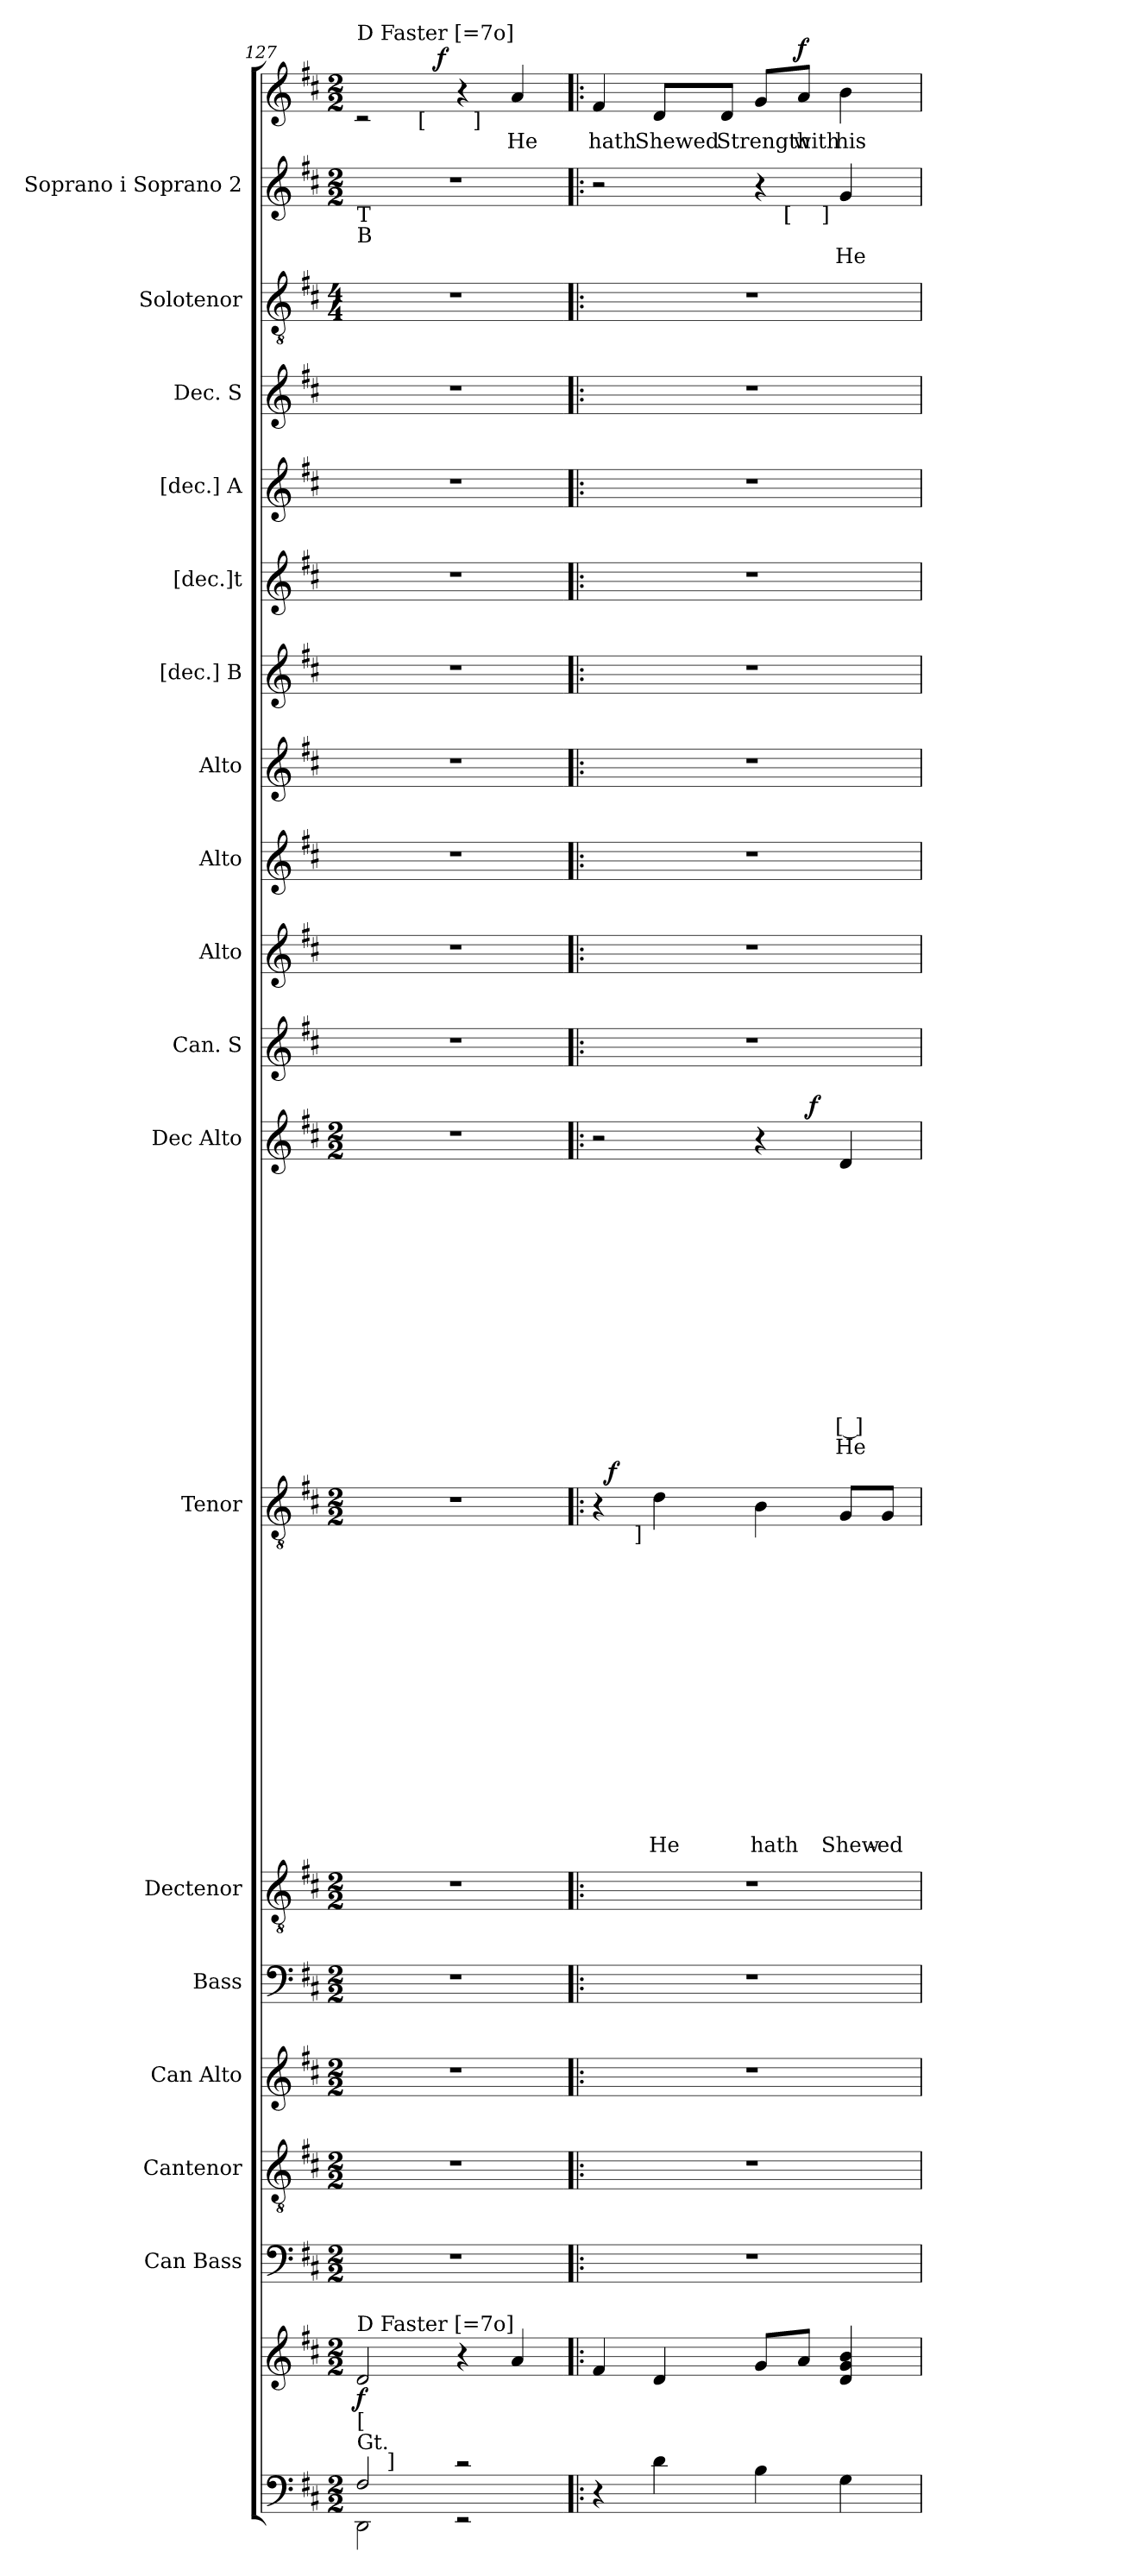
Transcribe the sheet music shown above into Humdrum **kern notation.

**kern	**kern	**dynam	**kern	**kern	**kern	**kern	**kern	**kern	**text	**text	**text	**text	**text	**text	**text	**text	**text	**text	**text	**text	**text	**text	**text	**dynam	**kern	**text	**text	**text	**text	**text	**text	**text	**text	**text	**text	**text	**text	**text	**text	**dynam	**kern	**kern	**kern	**kern	**kern	**kern	**kern	**kern	**kern	**kern	**text	**kern	**text	**dynam
*part19	*part18	*part18	*part17	*part16	*part15	*part14	*part13	*part12	*part12	*part12	*part12	*part12	*part12	*part12	*part12	*part12	*part12	*part12	*part12	*part12	*part12	*part12	*part12	*part12	*part11	*part11	*part11	*part11	*part11	*part11	*part11	*part11	*part11	*part11	*part11	*part11	*part11	*part11	*part11	*part11	*part10	*part9	*part8	*part7	*part6	*part5	*part4	*part3	*part2	*part1	*part1	*part1	*part1	*part1
*staff20	*staff19	*staff19	*staff18	*staff17	*staff16	*staff15	*staff14	*staff13	*staff13	*staff13	*staff13	*staff13	*staff13	*staff13	*staff13	*staff13	*staff13	*staff13	*staff13	*staff13	*staff13	*staff13	*staff13	*staff13	*staff12	*staff12	*staff12	*staff12	*staff12	*staff12	*staff12	*staff12	*staff12	*staff12	*staff12	*staff12	*staff12	*staff12	*staff12	*staff12	*staff11	*staff10	*staff9	*staff8	*staff7	*staff6	*staff5	*staff4	*staff3	*staff2	*staff2	*staff1	*staff1	*staff1/2
*	*	*	*I"Can Bass	*I"Cantenor	*I"Can Alto	*I"Bass	*I"Dectenor	*I"Tenor	*	*	*	*	*	*	*	*	*	*	*	*	*	*	*	*	*I"Dec Alto	*	*	*	*	*	*	*	*	*	*	*	*	*	*	*	*I"Can. S	*I"Alto	*I"Alto	*I"Alto	*I"[dec.] B	*I"[dec.]t	*I"[dec.] A	*I"Dec. S	*I"Solotenor	*I"Soprano i Soprano 2	*	*	*	*
*	*	*	*	*	*I'Can Alto	*I'Bass	*I'Dectenor	*	*	*	*	*	*	*	*	*	*	*	*	*	*	*	*	*	*I'Dec Alto	*	*	*	*	*	*	*	*	*	*	*	*	*	*	*	*	*	*	*	*	*	*	*	*	*I'Si	*	*	*	*
!!LO:LB:g=z
*clefF4	*clefG2	*	*clefF4	*clefGv2	*clefG2	*clefF4	*clefGv2	*clefGv2	*	*	*	*	*	*	*	*	*	*	*	*	*	*	*	*	*clefG2	*	*	*	*	*	*	*	*	*	*	*	*	*	*	*	*clefG2	*clefG2	*clefG2	*clefG2	*clefG2	*clefG2	*clefG2	*clefG2	*clefGv2	*clefG2	*	*clefG2	*	*
*k[f#c#]	*k[f#c#]	*	*k[f#c#]	*k[f#c#]	*k[f#c#]	*k[f#c#]	*k[f#c#]	*k[f#c#]	*	*	*	*	*	*	*	*	*	*	*	*	*	*	*	*	*k[f#c#]	*	*	*	*	*	*	*	*	*	*	*	*	*	*	*	*k[f#c#]	*k[f#c#]	*k[f#c#]	*k[f#c#]	*k[f#c#]	*k[f#c#]	*k[f#c#]	*k[f#c#]	*k[f#c#]	*k[f#c#]	*	*k[f#c#]	*	*
*D:	*D:	*	*D:	*D:	*D:	*D:	*D:	*D:	*	*	*	*	*	*	*	*	*	*	*	*	*	*	*	*	*D:	*	*	*	*	*	*	*	*	*	*	*	*	*	*	*	*D:	*D:	*D:	*D:	*D:	*D:	*D:	*D:	*D:	*D:	*	*D:	*	*
*M2/2	*M2/2	*	*M2/2	*M2/2	*M2/2	*M2/2	*M2/2	*M2/2	*	*	*	*	*	*	*	*	*	*	*	*	*	*	*	*	*M2/2	*	*	*	*	*	*	*	*	*	*	*	*	*	*	*	*	*	*	*	*	*	*	*	*M4/4	*M2/2	*	*M2/2	*	*
=127	=127	=127	=127	=127	=127	=127	=127	=127	=127	=127	=127	=127	=127	=127	=127	=127	=127	=127	=127	=127	=127	=127	=127	=127	=127	=127	=127	=127	=127	=127	=127	=127	=127	=127	=127	=127	=127	=127	=127	=127	=127	=127	=127	=127	=127	=127	=127	=127	=127	=127	=127	=127	=127	=127
*^	*	*	*	*	*	*	*	*	*	*	*	*	*	*	*	*	*	*	*	*	*	*	*	*	*	*	*	*	*	*	*	*	*	*	*	*	*	*	*	*	*	*	*	*	*	*	*	*	*	*	*	*^	*	*
*	*	*	*	*	*	*	*	*	*	*	*	*	*	*	*	*	*	*	*	*	*	*	*	*	*	*	*	*	*	*	*	*	*	*	*	*	*	*	*	*	*	*	*	*	*	*	*	*	*	*	*	*	*	*^	*	*
!	!	!	!	!	!	!	!	!	!	!	!	!	!	!	!	!	!	!	!	!	!	!	!	!	!	!	!	!	!	!	!	!	!	!	!	!	!	!	!	!	!	!	!	!	!	!	!	!	!	!	!	!	!LO:TX:a:t=D Faster [=7o]	!	!	!	!
!	!	!	!	!	!	!	!	!	!	!	!	!	!	!	!	!	!	!	!	!	!	!	!	!	!	!	!	!	!	!	!	!	!	!	!	!	!	!	!	!	!	!	!	!	!	!	!	!	!	!	!LO:TX:b:t=T	!	!	!	!	!	!
!	!	!	!	!	!	!	!	!	!	!	!	!	!	!	!	!	!	!	!	!	!	!	!	!	!	!	!	!	!	!	!	!	!	!	!	!	!	!	!	!	!	!	!	!	!	!	!	!	!	!	!LO:TX:b:t=B	!	!	!	!	!	!
!	!	!LO:TX:a:t=D Faster [=7o]	!	!	!	!	!	!	!	!	!	!	!	!	!	!	!	!	!	!	!	!	!	!	!	!	!	!	!	!	!	!	!	!	!	!	!	!	!	!	!	!	!	!	!	!	!	!	!	!	!	!	!	!	!	!	!
!LO:TX:a:t=Gt.	!	!	!	!	!	!	!	!	!	!	!	!	!	!	!	!	!	!	!	!	!	!	!	!	!	!	!	!	!	!	!	!	!	!	!	!	!	!	!	!	!	!	!	!	!	!	!	!	!	!	!	!	!	!	!	!	!
!LO:TX:a:t=[	!	!	!	!	!	!	!	!	!	!	!	!	!	!	!	!	!	!	!	!	!	!	!	!	!	!	!	!	!	!	!	!	!	!	!	!	!	!	!	!	!	!	!	!	!	!	!	!	!	!	!	!	!	!	!	!	!
!	!	!	!LO:DY:b	!	!	!	!	!	!	!	!	!	!	!	!	!	!	!	!	!	!	!	!	!	!	!	!	!	!	!	!	!	!	!	!	!	!	!	!	!	!	!	!	!	!	!	!	!	!	!	!	!	!	!	!	!	!
*	*^	*	*	*	*	*	*	*	*	*	*	*	*	*	*	*	*	*	*	*	*	*	*	*	*	*	*	*	*	*	*	*	*	*	*	*	*	*	*	*	*	*	*	*	*	*	*	*	*	*	*	*	*	*	*	*	*
2F#/	2DD\	8.ryy	2d/	f	1r	1r	1r	1r	1r	1r	.	.	.	.	.	.	.	.	.	.	.	.	.	.	.	.	1r	.	.	.	.	.	.	.	.	.	.	.	.	.	.	.	1r	1r	1r	1r	1r	1r	1r	1r	1r	1r	.	4ryy	2rc	2ryy	.	.
!	!	!LO:TX:a:t=]	!	!	!	!	!	!	!	!	!	!	!	!	!	!	!	!	!	!	!	!	!	!	!	!	!	!	!	!	!	!	!	!	!	!	!	!	!	!	!	!	!	!	!	!	!	!	!	!	!	!	!	!	!	!	!	!
.	.	2ryy	.	.	.	.	.	.	.	.	.	.	.	.	.	.	.	.	.	.	.	.	.	.	.	.	.	.	.	.	.	.	.	.	.	.	.	.	.	.	.	.	.	.	.	.	.	.	.	.	.	.	.	.	.	.	.	.
.	.	.	.	.	.	.	.	.	.	.	.	.	.	.	.	.	.	.	.	.	.	.	.	.	.	.	.	.	.	.	.	.	.	.	.	.	.	.	.	.	.	.	.	.	.	.	.	.	.	.	.	.	.	16ryy	.	.	.	.
!	!	!	!	!	!	!	!	!	!	!	!	!	!	!	!	!	!	!	!	!	!	!	!	!	!	!	!	!	!	!	!	!	!	!	!	!	!	!	!	!	!	!	!	!	!	!	!	!	!	!	!	!	!	!LO:TX:b:t=[	!	!	!	!
.	.	.	.	.	.	.	.	.	.	.	.	.	.	.	.	.	.	.	.	.	.	.	.	.	.	.	.	.	.	.	.	.	.	.	.	.	.	.	.	.	.	.	.	.	.	.	.	.	.	.	.	.	.	16.ryy	.	.	.	.
!	!	!	!	!	!	!	!	!	!	!	!	!	!	!	!	!	!	!	!	!	!	!	!	!	!	!	!	!	!	!	!	!	!	!	!	!	!	!	!	!	!	!	!	!	!	!	!	!	!	!	!	!	!	!	!	!	!	!LO:DY:b
.	.	.	.	.	.	.	.	.	.	.	.	.	.	.	.	.	.	.	.	.	.	.	.	.	.	.	.	.	.	.	.	.	.	.	.	.	.	.	.	.	.	.	.	.	.	.	.	.	.	.	.	.	.	2ryy	.	.	.	f
2rc	2rEE	.	4r	.	.	.	.	.	.	.	.	.	.	.	.	.	.	.	.	.	.	.	.	.	.	.	.	.	.	.	.	.	.	.	.	.	.	.	.	.	.	.	.	.	.	.	.	.	.	.	.	.	.	.	16ryy	4r	.	.
!	!	!	!	!	!	!	!	!	!	!	!	!	!	!	!	!	!	!	!	!	!	!	!	!	!	!	!	!	!	!	!	!	!	!	!	!	!	!	!	!	!	!	!	!	!	!	!	!	!	!	!	!	!	!	!LO:TX:b:t=]	!	!	!
.	.	.	.	.	.	.	.	.	.	.	.	.	.	.	.	.	.	.	.	.	.	.	.	.	.	.	.	.	.	.	.	.	.	.	.	.	.	.	.	.	.	.	.	.	.	.	.	.	.	.	.	.	.	.	4..ryy	.	.	.
.	.	4ryy	.	.	.	.	.	.	.	.	.	.	.	.	.	.	.	.	.	.	.	.	.	.	.	.	.	.	.	.	.	.	.	.	.	.	.	.	.	.	.	.	.	.	.	.	.	.	.	.	.	.	.	.	.	.	.	.
!	!	!	!	!	!	!	!	!	!	!	!	!	!	!	!	!	!	!	!	!	!	!	!	!	!	!	!	!	!	!	!	!	!	!	!	!	!	!	!	!	!	!	!	!	!	!	!	!	!	!	!	!	!	!	!	!	!LO:LY:b	!
.	.	.	4a/	.	.	.	.	.	.	.	.	.	.	.	.	.	.	.	.	.	.	.	.	.	.	.	.	.	.	.	.	.	.	.	.	.	.	.	.	.	.	.	.	.	.	.	.	.	.	.	.	.	.	.	.	4a/	He	.
.	.	.	.	.	.	.	.	.	.	.	.	.	.	.	.	.	.	.	.	.	.	.	.	.	.	.	.	.	.	.	.	.	.	.	.	.	.	.	.	.	.	.	.	.	.	.	.	.	.	.	.	.	.	16.ryy	.	.	.	.
.	.	16ryy	.	.	.	.	.	.	.	.	.	.	.	.	.	.	.	.	.	.	.	.	.	.	.	.	.	.	.	.	.	.	.	.	.	.	.	.	.	.	.	.	.	.	.	.	.	.	.	.	.	.	.	.	.	.	.	.
=128!|:	=128!|:	=128!|:	=128!|:	=128!|:	=128!|:	=128!|:	=128!|:	=128!|:	=128!|:	=128!|:	=128!|:	=128!|:	=128!|:	=128!|:	=128!|:	=128!|:	=128!|:	=128!|:	=128!|:	=128!|:	=128!|:	=128!|:	=128!|:	=128!|:	=128!|:	=128!|:	=128!|:	=128!|:	=128!|:	=128!|:	=128!|:	=128!|:	=128!|:	=128!|:	=128!|:	=128!|:	=128!|:	=128!|:	=128!|:	=128!|:	=128!|:	=128!|:	=128!|:	=128!|:	=128!|:	=128!|:	=128!|:	=128!|:	=128!|:	=128!|:	=128!|:	=128!|:	=128!|:	=128!|:	=128!|:	=128!|:	=128!|:	=128!|:
!	!	!	!	!	!	!	!	!	!	!LO:TX:b:t=[	!	!	!	!	!	!	!	!	!	!	!	!	!	!	!	!	!	!	!	!	!	!	!	!	!	!	!	!	!	!	!	!	!	!	!	!	!	!	!	!	!	!	!	!	!	!	!	!
!	!	!	!	!	!	!	!	!	!	!	!	!	!	!	!	!	!	!	!	!	!	!	!	!	!	!	!	!	!	!	!	!	!	!	!	!	!	!	!	!	!	!	!	!	!	!	!	!	!	!	!	!	!	!	!	!	!LO:LY:b	!
*	*	*	*	*	*	*	*	*	*	*^	*	*	*	*	*	*	*	*	*	*	*	*	*	*	*	*	*^	*	*	*	*	*	*	*	*	*	*	*	*	*	*	*	*	*	*	*	*	*	*	*	*	*^	*	*	*	*	*	*
*	*	*	*	*	*	*	*	*	*	*	*^	*	*	*	*	*	*	*	*	*	*	*	*	*	*	*	*	*	*	*	*	*	*	*	*	*	*	*	*	*	*	*	*	*	*	*	*	*	*	*	*	*	*	*	*^	*	*	*	*	*	*
*v	*v	*v	*	*	*	*	*	*	*	*	*	*	*	*	*	*	*	*	*	*	*	*	*	*	*	*	*	*	*	*	*	*	*	*	*	*	*	*	*	*	*	*	*	*	*	*	*	*	*	*	*	*	*	*	*	*	*^	*	*v	*v	*v	*	*
4r	4f#/	.	1r	1r	1r	1r	1r	4r	16ryy	8ryy	.	.	.	.	.	.	.	.	.	.	.	.	.	.	.	.	2r	2ryy	.	.	.	.	.	.	.	.	.	.	.	.	.	.	.	1r	1r	1r	1r	1r	1r	1r	1r	1r	2r	2ryy	2ryy	2ryy	.	4f#/	hath	.
!	!	!	!	!	!	!	!	!	!	!	!	!	!	!	!	!	!	!	!	!	!	!	!	!	!	!LO:DY:b	!	!	!	!	!	!	!	!	!	!	!	!	!	!	!	!	!	!	!	!	!	!	!	!	!	!	!	!	!	!	!	!	!	!
.	.	.	.	.	.	.	.	.	2...ryy	.	.	.	.	.	.	.	.	.	.	.	.	.	.	.	.	f	.	.	.	.	.	.	.	.	.	.	.	.	.	.	.	.	.	.	.	.	.	.	.	.	.	.	.	.	.	.	.	.	.	.
.	.	.	.	.	.	.	.	.	.	32ryy	.	.	.	.	.	.	.	.	.	.	.	.	.	.	.	.	.	.	.	.	.	.	.	.	.	.	.	.	.	.	.	.	.	.	.	.	.	.	.	.	.	.	.	.	.	.	.	.	.	.
!	!	!	!	!	!	!	!	!	!	!LO:TX:b:t=]	!	!	!	!	!	!	!	!	!	!	!	!	!	!	!	!	!	!	!	!	!	!	!	!	!	!	!	!	!	!	!	!	!	!	!	!	!	!	!	!	!	!	!	!	!	!	!	!	!	!
.	.	.	.	.	.	.	.	.	.	2ryy	.	.	.	.	.	.	.	.	.	.	.	.	.	.	.	.	.	.	.	.	.	.	.	.	.	.	.	.	.	.	.	.	.	.	.	.	.	.	.	.	.	.	.	.	.	.	.	.	.	.
!	!	!	!	!	!	!	!	!	!	!	!	!	!	!	!	!	!	!	!	!	!	!	!	!	!LO:LY:b	!	!	!	!	!	!	!	!	!	!	!	!	!	!	!	!	!	!	!	!	!	!	!	!	!	!	!	!	!	!	!	!	!	!LO:LY:b	!
4d\	4d/	.	.	.	.	.	.	4d\	.	.	.	.	.	.	.	.	.	.	.	.	.	.	.	.	He	.	.	.	.	.	.	.	.	.	.	.	.	.	.	.	.	.	.	.	.	.	.	.	.	.	.	.	.	.	.	.	.	8d/L	Shew­ed	.
!	!	!	!	!	!	!	!	!	!	!	!	!	!	!	!	!	!	!	!	!	!	!	!	!	!	!	!	!	!	!	!	!	!	!	!	!	!	!	!	!	!	!	!	!	!	!	!	!	!	!	!	!	!	!	!	!	!	!	!LO:LY:b	!
.	.	.	.	.	.	.	.	.	.	.	.	.	.	.	.	.	.	.	.	.	.	.	.	.	.	.	.	.	.	.	.	.	.	.	.	.	.	.	.	.	.	.	.	.	.	.	.	.	.	.	.	.	.	.	.	.	.	8d/J	Strength	.
!	!	!	!	!	!	!	!	!	!	!	!	!	!	!	!	!	!	!	!	!	!	!	!	!	!LO:LY:b	!	!	!	!	!	!	!	!	!	!	!	!	!	!	!	!	!	!	!	!	!	!	!	!	!	!	!	!	!	!	!	!	!	!	!
4B\	8g/L	.	.	.	.	.	.	4B\	.	.	.	.	.	.	.	.	.	.	.	.	.	.	.	.	hath	.	4r	8ryy	.	.	.	.	.	.	.	.	.	.	.	.	.	.	.	.	.	.	.	.	.	.	.	.	4r	8ryy	16.ryy	8.ryy	.	8g/L	.	.
!	!	!	!	!	!	!	!	!	!	!	!	!	!	!	!	!	!	!	!	!	!	!	!	!	!	!	!	!	!	!	!	!	!	!	!	!	!	!	!	!	!	!	!	!	!	!	!	!	!	!	!	!	!	!	!LO:TX:b:t=[	!	!	!	!	!
.	.	.	.	.	.	.	.	.	.	.	.	.	.	.	.	.	.	.	.	.	.	.	.	.	.	.	.	.	.	.	.	.	.	.	.	.	.	.	.	.	.	.	.	.	.	.	.	.	.	.	.	.	.	.	4ryy	.	.	.	.	.
!	!	!	!	!	!	!	!	!	!	!	!	!	!	!	!	!	!	!	!	!	!	!	!	!	!	!	!	!	!	!	!	!	!	!	!	!	!	!	!	!	!	!	!	!	!	!	!	!	!	!	!	!	!	!	!	!	!	!	!LO:LY:b	!LO:DY:b=2
.	8a/J	.	.	.	.	.	.	.	.	.	.	.	.	.	.	.	.	.	.	.	.	.	.	.	.	.	.	32ryy	.	.	.	.	.	.	.	.	.	.	.	.	.	.	.	.	.	.	.	.	.	.	.	.	.	4.ryy	.	.	.	8a/J	with	f
!	!	!	!	!	!	!	!	!	!	!	!	!	!	!	!	!	!	!	!	!	!	!	!	!	!	!	!	!	!	!	!	!	!	!	!	!	!	!	!	!	!	!	!LO:DY:b	!	!	!	!	!	!	!	!	!	!	!	!	!	!	!	!	!
.	.	.	.	.	.	.	.	.	.	4ryy	.	.	.	.	.	.	.	.	.	.	.	.	.	.	.	.	.	4ryy	.	.	.	.	.	.	.	.	.	.	.	.	.	.	f	.	.	.	.	.	.	.	.	.	.	.	.	.	.	.	.	.
!	!	!	!	!	!	!	!	!	!	!	!	!	!	!	!	!	!	!	!	!	!	!	!	!	!	!	!	!	!	!	!	!	!	!	!	!	!	!	!	!	!	!	!	!	!	!	!	!	!	!	!	!	!	!	!	!LO:TX:b:t=]	!	!	!	!
.	.	.	.	.	.	.	.	.	.	.	.	.	.	.	.	.	.	.	.	.	.	.	.	.	.	.	.	.	.	.	.	.	.	.	.	.	.	.	.	.	.	.	.	.	.	.	.	.	.	.	.	.	.	.	.	4ryy	.	.	.	.
!	!	!	!	!	!	!	!	!	!	!	!	!	!	!	!	!	!	!	!	!	!	!	!	!	!LO:LY:b	!	!	!	!	!	!	!	!	!	!	!	!	!	!	!	!LO:LY:b:rj	!LO:LY:b:rj	!	!	!	!	!	!	!	!	!	!	!	!	!	!	!LO:LY:b	!	!LO:LY:b	!
4G\	4d/ 4g/ 4b/	.	.	.	.	.	.	8G/L	.	.	.	.	.	.	.	.	.	.	.	.	.	.	.	.	Shew-	.	4d/	.	.	.	.	.	.	.	.	.	.	.	.	.	[ ]-	He	.	.	.	.	.	.	.	.	.	.	4g/	.	.	.	He	4b\	his	.
.	.	.	.	.	.	.	.	.	.	.	.	.	.	.	.	.	.	.	.	.	.	.	.	.	.	.	.	.	.	.	.	.	.	.	.	.	.	.	.	.	.	.	.	.	.	.	.	.	.	.	.	.	.	.	8ryy	.	.	.	.	.
!	!	!	!	!	!	!	!	!	!	!	!	!	!	!	!	!	!	!	!	!	!	!	!	!	!LO:LY:b:rj	!	!	!	!	!	!	!	!	!	!	!	!	!	!	!	!	!	!	!	!	!	!	!	!	!	!	!	!	!	!	!	!	!	!	!
.	.	.	.	.	.	.	.	8G/J	.	.	.	.	.	.	.	.	.	.	.	.	.	.	.	.	-ed	.	.	.	.	.	.	.	.	.	.	.	.	.	.	.	.	.	.	.	.	.	.	.	.	.	.	.	.	.	.	.	.	.	.	.
.	.	.	.	.	.	.	.	.	.	16.ryy	.	.	.	.	.	.	.	.	.	.	.	.	.	.	.	.	.	16.ryy	.	.	.	.	.	.	.	.	.	.	.	.	.	.	.	.	.	.	.	.	.	.	.	.	.	.	.	.	.	.	.	.
.	.	.	.	.	.	.	.	.	.	.	.	.	.	.	.	.	.	.	.	.	.	.	.	.	.	.	.	.	.	.	.	.	.	.	.	.	.	.	.	.	.	.	.	.	.	.	.	.	.	.	.	.	.	.	.	16ryy	.	.	.	.
.	.	.	.	.	.	.	.	.	.	.	.	.	.	.	.	.	.	.	.	.	.	.	.	.	.	.	.	.	.	.	.	.	.	.	.	.	.	.	.	.	.	.	.	.	.	.	.	.	.	.	.	.	.	.	32ryy	.	.	.	.	.
*	*	*	*	*	*	*	*	*v	*v	*v	*	*	*	*	*	*	*	*	*	*	*	*	*	*	*	*	*	*	*	*	*	*	*	*	*	*	*	*	*	*	*	*	*	*	*	*	*	*	*	*	*	*	*v	*v	*v	*v	*	*	*	*
*	*	*	*	*	*	*	*	*	*	*	*	*	*	*	*	*	*	*	*	*	*	*	*	*	*v	*v	*	*	*	*	*	*	*	*	*	*	*	*	*	*	*	*	*	*	*	*	*	*	*	*	*	*	*	*	*
=	=	=	=	=	=	=	=	=	=	=	=	=	=	=	=	=	=	=	=	=	=	=	=	=	=	=	=	=	=	=	=	=	=	=	=	=	=	=	=	=	=	=	=	=	=	=	=	=	=	=	=	=	=	=
*-	*-	*-	*-	*-	*-	*-	*-	*-	*-	*-	*-	*-	*-	*-	*-	*-	*-	*-	*-	*-	*-	*-	*-	*-	*-	*-	*-	*-	*-	*-	*-	*-	*-	*-	*-	*-	*-	*-	*-	*-	*-	*-	*-	*-	*-	*-	*-	*-	*-	*-	*-	*-	*-	*-
